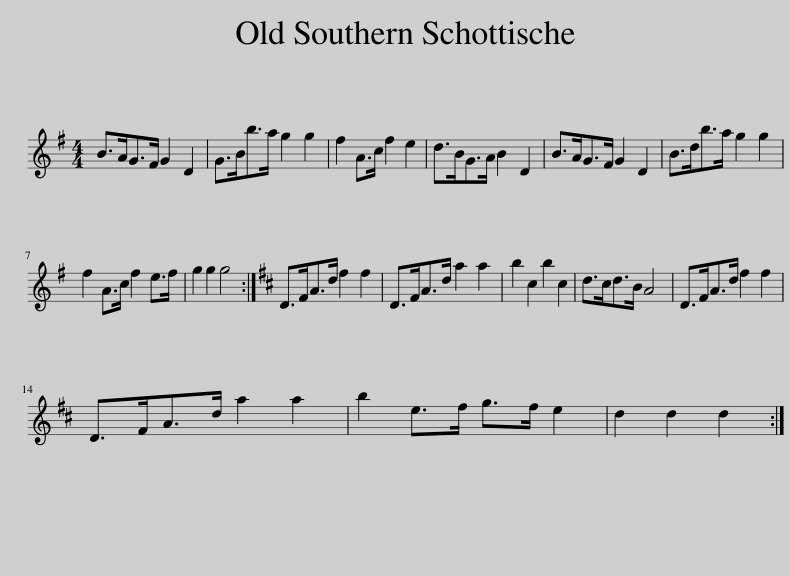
X:1
L:1/8
M:4/4
I:linebreak $
K:G
V:1 treble
V:1
 B>AG>F G2 D2 | G>Bb>a g2 g2 | f2 A>c f2 e2 | d>BG>A B2 D2 | B>AG>F G2 D2 | %5
 B>db>a g2 g2 |$ f2 A>c f2 e>f | g2 g2 g4 :|[K:D] D>FA>d f2 f2 | D>FA>d a2 a2 | %10
 b2 c2 b2 c2 | d>cd>B A4 | D>FA>d f2 f2 |$ D>FA>d a2 a2 | b2 e>f g>f e2 | %15
 d2 d2 d2 :| %16
